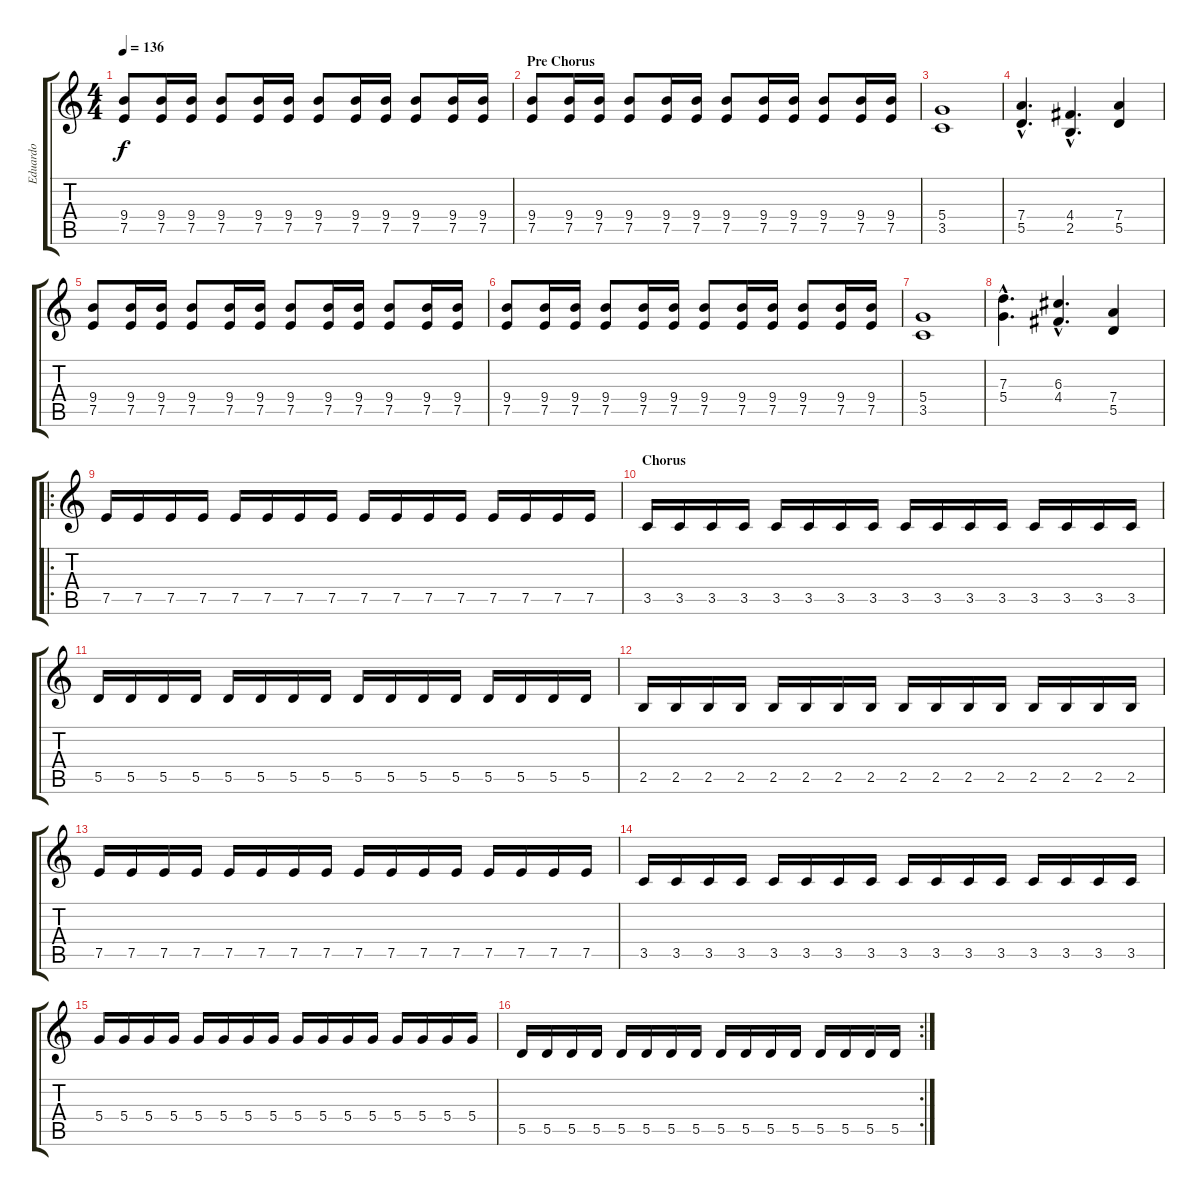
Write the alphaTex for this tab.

\track ("Eduardo" "Eduardo") {instrument distortionguitar}
\staff {score tabs}
\tuning (E4 B3 G3 D3 A2 E2) {hide}
\ts (4 4)
\tempo 136
\clef g2
\ks c
(9.4 7.5).8{dy f} (9.4 7.5).16 (9.4 7.5).16 (9.4 7.5).8 (9.4 7.5).16 (9.4 7.5).16 (9.4 7.5).8 (9.4 7.5).16 (9.4 7.5).16 (9.4 7.5).8 (9.4 7.5).16 (9.4 7.5).16 |
\section ("" "Pre Chorus")
(9.4 7.5).8 (9.4 7.5).16 (9.4 7.5).16 (9.4 7.5).8 (9.4 7.5).16 (9.4 7.5).16 (9.4 7.5).8 (9.4 7.5).16 (9.4 7.5).16 (9.4 7.5).8 (9.4 7.5).16 (9.4 7.5).16 |
(5.4 3.5).1 |
(7.4{hac} 5.5{hac}).4{d} (4.4{hac} 2.5{hac}).4{d} (7.4 5.5).4 |
(9.4 7.5).8 (9.4 7.5).16 (9.4 7.5).16 (9.4 7.5).8 (9.4 7.5).16 (9.4 7.5).16 (9.4 7.5).8 (9.4 7.5).16 (9.4 7.5).16 (9.4 7.5).8 (9.4 7.5).16 (9.4 7.5).16 |
(9.4 7.5).8 (9.4 7.5).16 (9.4 7.5).16 (9.4 7.5).8 (9.4 7.5).16 (9.4 7.5).16 (9.4 7.5).8 (9.4 7.5).16 (9.4 7.5).16 (9.4 7.5).8 (9.4 7.5).16 (9.4 7.5).16 |
(5.4 3.5).1 |
(7.3{hac} 5.4{hac}).4{d} (6.3{hac} 4.4{hac}).4{d} (7.4 5.5).4 |
\ro
7.5.16 7.5.16 7.5.16 7.5.16 7.5.16 7.5.16 7.5.16 7.5.16 7.5.16 7.5.16 7.5.16 7.5.16 7.5.16 7.5.16 7.5.16 7.5.16 |
\section ("" "Chorus")
3.5.16 3.5.16 3.5.16 3.5.16 3.5.16 3.5.16 3.5.16 3.5.16 3.5.16 3.5.16 3.5.16 3.5.16 3.5.16 3.5.16 3.5.16 3.5.16 |
5.5.16 5.5.16 5.5.16 5.5.16 5.5.16 5.5.16 5.5.16 5.5.16 5.5.16 5.5.16 5.5.16 5.5.16 5.5.16 5.5.16 5.5.16 5.5.16 |
2.5.16 2.5.16 2.5.16 2.5.16 2.5.16 2.5.16 2.5.16 2.5.16 2.5.16 2.5.16 2.5.16 2.5.16 2.5.16 2.5.16 2.5.16 2.5.16 |
7.5.16 7.5.16 7.5.16 7.5.16 7.5.16 7.5.16 7.5.16 7.5.16 7.5.16 7.5.16 7.5.16 7.5.16 7.5.16 7.5.16 7.5.16 7.5.16 |
3.5.16 3.5.16 3.5.16 3.5.16 3.5.16 3.5.16 3.5.16 3.5.16 3.5.16 3.5.16 3.5.16 3.5.16 3.5.16 3.5.16 3.5.16 3.5.16 |
5.4.16 5.4.16 5.4.16 5.4.16 5.4.16 5.4.16 5.4.16 5.4.16 5.4.16 5.4.16 5.4.16 5.4.16 5.4.16 5.4.16 5.4.16 5.4.16 |
\rc 2
5.5.16 5.5.16 5.5.16 5.5.16 5.5.16 5.5.16 5.5.16 5.5.16 5.5.16 5.5.16 5.5.16 5.5.16 5.5.16 5.5.16 5.5.16 5.5.16
